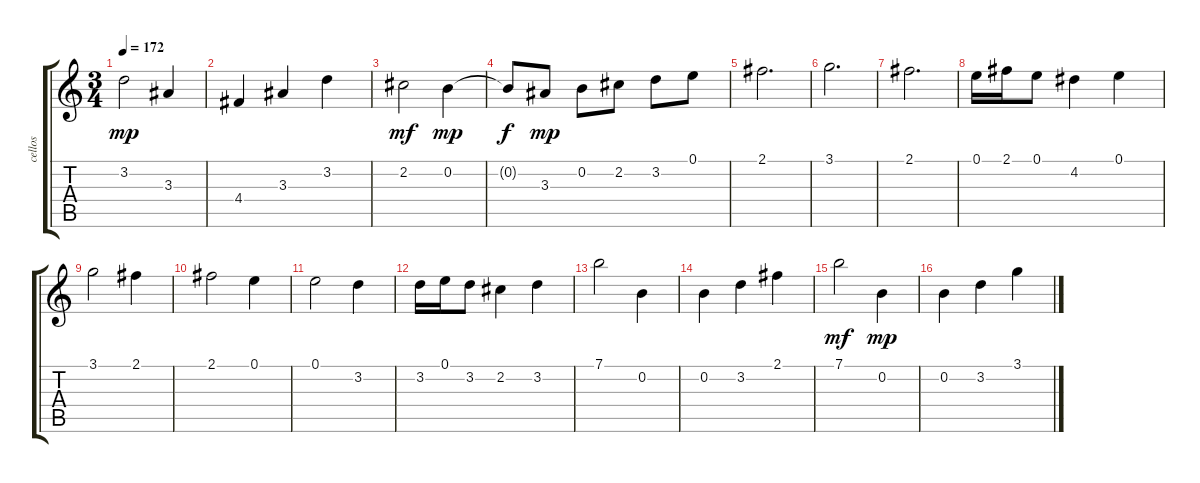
\track ("cellos" "cellos") {instrument contrabass}
\staff {score tabs}
\tuning (E4 B3 G3 D3 A2 E2) {hide}
\ts (3 4)
\tempo 172
\clef g2
\ks c
3.2.2{dy mp} 3.3.4 |
4.4.4 3.3.4 3.2.4 |
2.2.2{dy mf} 0.2.4{dy mp} |
0.2{t}.8{dy f} 3.3.8{dy mp} 0.2.8 2.2.8 3.2.8 0.1.8 |
2.1.2{d} |
3.1.2{d} |
2.1.2{d} |
0.1.16 2.1.16 0.1.8 4.2.4 0.1.4 |
3.1.2 2.1.4 |
2.1.2 0.1.4 |
0.1.2 3.2.4 |
3.2.16 0.1.16 3.2.8 2.2.4 3.2.4 |
7.1.2 0.2.4 |
0.2.4 3.2.4 2.1.4 |
7.1.2{dy mf} 0.2.4{dy mp} |
0.2.4 3.2.4 3.1.4
